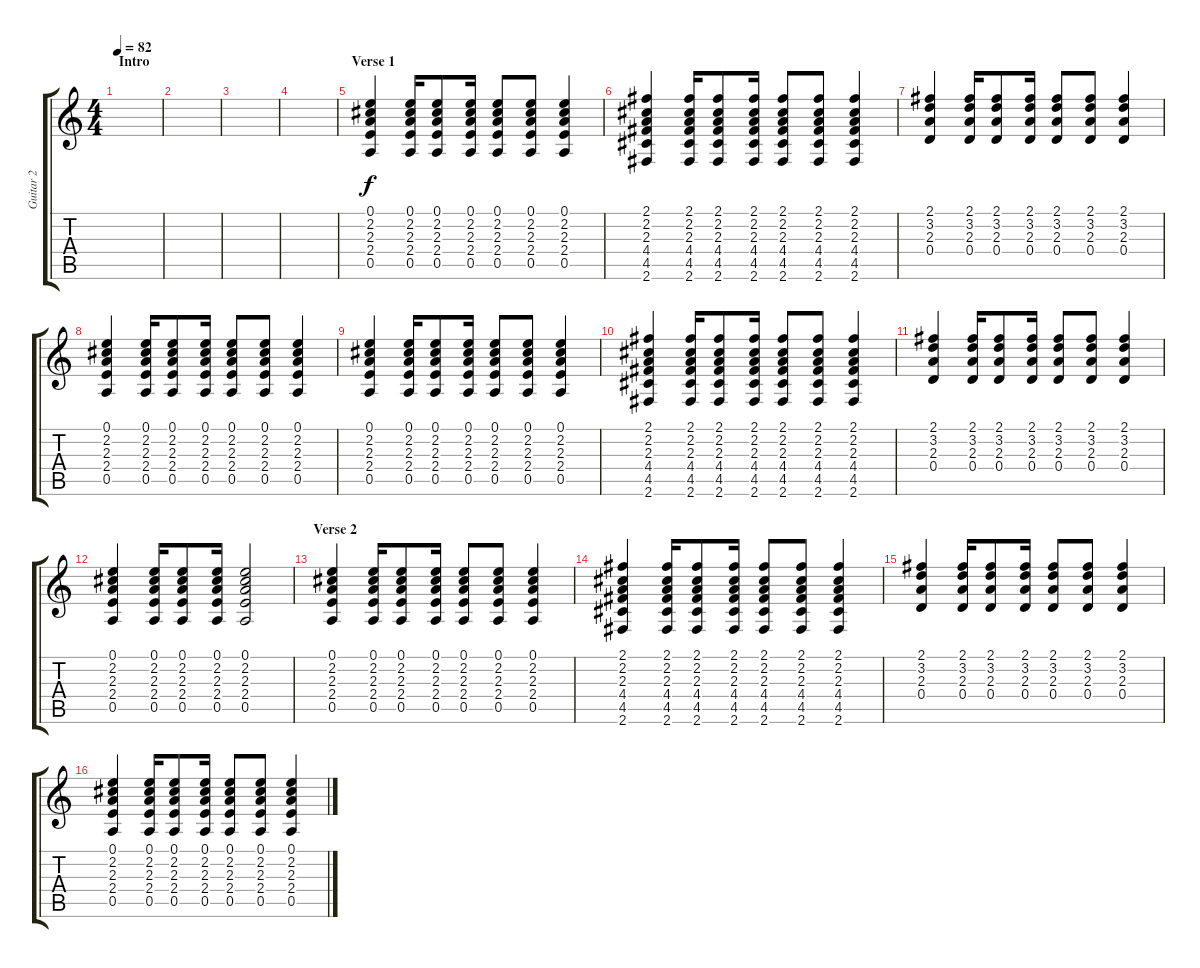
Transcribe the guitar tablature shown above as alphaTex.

\track ("Guitar 2" "Guitar 2") {instrument acousticguitarsteel}
\staff {score tabs}
\tuning (E4 B3 G3 D3 A2 E2) {hide}
\ts (4 4)
\section ("" "Intro")
\tempo 82
\clef g2
\ks c
|
|
|
|
\section ("" "Verse 1")
(0.1 2.2 2.3 2.4 0.5).4 (0.1 2.2 2.3 2.4 0.5).16 (0.1 2.2 2.3 2.4 0.5).8 (0.1 2.2 2.3 2.4 0.5).16 (0.1 2.2 2.3 2.4 0.5).8 (0.1 2.2 2.3 2.4 0.5).8 (0.1 2.2 2.3 2.4 0.5).4 |
(2.1 2.2 2.3 4.4 4.5 2.6).4 (2.1 2.2 2.3 4.4 4.5 2.6).16 (2.1 2.2 2.3 4.4 4.5 2.6).8 (2.1 2.2 2.3 4.4 4.5 2.6).16 (2.1 2.2 2.3 4.4 4.5 2.6).8 (2.1 2.2 2.3 4.4 4.5 2.6).8 (2.1 2.2 2.3 4.4 4.5 2.6).4 |
(2.1 3.2 2.3 0.4).4 (2.1 3.2 2.3 0.4).16 (2.1 3.2 2.3 0.4).8 (2.1 3.2 2.3 0.4).16 (2.1 3.2 2.3 0.4).8 (2.1 3.2 2.3 0.4).8 (2.1 3.2 2.3 0.4).4 |
(0.1 2.2 2.3 2.4 0.5).4 (0.1 2.2 2.3 2.4 0.5).16 (0.1 2.2 2.3 2.4 0.5).8 (0.1 2.2 2.3 2.4 0.5).16 (0.1 2.2 2.3 2.4 0.5).8 (0.1 2.2 2.3 2.4 0.5).8 (0.1 2.2 2.3 2.4 0.5).4 |
(0.1 2.2 2.3 2.4 0.5).4 (0.1 2.2 2.3 2.4 0.5).16 (0.1 2.2 2.3 2.4 0.5).8 (0.1 2.2 2.3 2.4 0.5).16 (0.1 2.2 2.3 2.4 0.5).8 (0.1 2.2 2.3 2.4 0.5).8 (0.1 2.2 2.3 2.4 0.5).4 |
(2.1 2.2 2.3 4.4 4.5 2.6).4 (2.1 2.2 2.3 4.4 4.5 2.6).16 (2.1 2.2 2.3 4.4 4.5 2.6).8 (2.1 2.2 2.3 4.4 4.5 2.6).16 (2.1 2.2 2.3 4.4 4.5 2.6).8 (2.1 2.2 2.3 4.4 4.5 2.6).8 (2.1 2.2 2.3 4.4 4.5 2.6).4 |
(2.1 3.2 2.3 0.4).4 (2.1 3.2 2.3 0.4).16 (2.1 3.2 2.3 0.4).8 (2.1 3.2 2.3 0.4).16 (2.1 3.2 2.3 0.4).8 (2.1 3.2 2.3 0.4).8 (2.1 3.2 2.3 0.4).4 |
(0.1 2.2 2.3 2.4 0.5).4 (0.1 2.2 2.3 2.4 0.5).16 (0.1 2.2 2.3 2.4 0.5).8 (0.1 2.2 2.3 2.4 0.5).16 (0.1 2.2 2.3 2.4 0.5).2 |
\section ("" "Verse 2")
(0.1 2.2 2.3 2.4 0.5).4 (0.1 2.2 2.3 2.4 0.5).16 (0.1 2.2 2.3 2.4 0.5).8 (0.1 2.2 2.3 2.4 0.5).16 (0.1 2.2 2.3 2.4 0.5).8 (0.1 2.2 2.3 2.4 0.5).8 (0.1 2.2 2.3 2.4 0.5).4 |
(2.1 2.2 2.3 4.4 4.5 2.6).4 (2.1 2.2 2.3 4.4 4.5 2.6).16 (2.1 2.2 2.3 4.4 4.5 2.6).8 (2.1 2.2 2.3 4.4 4.5 2.6).16 (2.1 2.2 2.3 4.4 4.5 2.6).8 (2.1 2.2 2.3 4.4 4.5 2.6).8 (2.1 2.2 2.3 4.4 4.5 2.6).4 |
(2.1 3.2 2.3 0.4).4 (2.1 3.2 2.3 0.4).16 (2.1 3.2 2.3 0.4).8 (2.1 3.2 2.3 0.4).16 (2.1 3.2 2.3 0.4).8 (2.1 3.2 2.3 0.4).8 (2.1 3.2 2.3 0.4).4 |
(0.1 2.2 2.3 2.4 0.5).4 (0.1 2.2 2.3 2.4 0.5).16 (0.1 2.2 2.3 2.4 0.5).8 (0.1 2.2 2.3 2.4 0.5).16 (0.1 2.2 2.3 2.4 0.5).8 (0.1 2.2 2.3 2.4 0.5).8 (0.1 2.2 2.3 2.4 0.5).4
